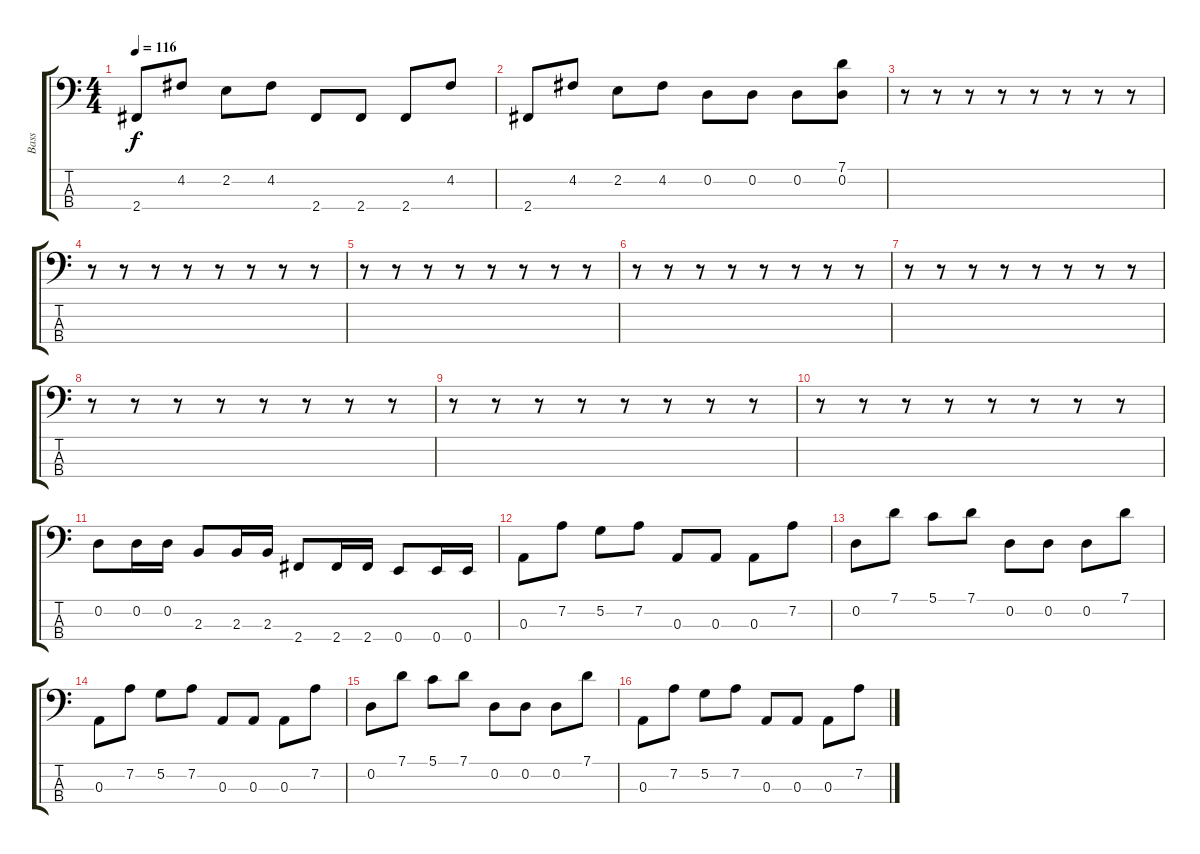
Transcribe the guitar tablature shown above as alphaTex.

\track ("Bass" "Bass") {instrument electricbasspick}
\staff {score tabs}
\tuning (G2 D2 A1 E1) {hide}
\ts (4 4)
\tempo 116
\clef f4
\ks c
2.4.8{dy f} 4.2.8 2.2.8 4.2.8 2.4.8 2.4.8 2.4.8 4.2.8 |
2.4.8 4.2.8 2.2.8 4.2.8 0.2.8 0.2.8 0.2.8 (7.1 0.2).8 |
r.8 r.8 r.8 r.8 r.8 r.8 r.8 r.8 |
r.8 r.8 r.8 r.8 r.8 r.8 r.8 r.8 |
r.8 r.8 r.8 r.8 r.8 r.8 r.8 r.8 |
r.8 r.8 r.8 r.8 r.8 r.8 r.8 r.8 |
r.8 r.8 r.8 r.8 r.8 r.8 r.8 r.8 |
r.8 r.8 r.8 r.8 r.8 r.8 r.8 r.8 |
r.8 r.8 r.8 r.8 r.8 r.8 r.8 r.8 |
r.8 r.8 r.8 r.8 r.8 r.8 r.8 r.8 |
0.2.8 0.2.16 0.2.16 2.3.8 2.3.16 2.3.16 2.4.8 2.4.16 2.4.16 0.4.8 0.4.16 0.4.16 |
0.3.8 7.2.8 5.2.8 7.2.8 0.3.8 0.3.8 0.3.8 7.2.8 |
0.2.8 7.1.8 5.1.8 7.1.8 0.2.8 0.2.8 0.2.8 7.1.8 |
0.3.8 7.2.8 5.2.8 7.2.8 0.3.8 0.3.8 0.3.8 7.2.8 |
0.2.8 7.1.8 5.1.8 7.1.8 0.2.8 0.2.8 0.2.8 7.1.8 |
0.3.8 7.2.8 5.2.8 7.2.8 0.3.8 0.3.8 0.3.8 7.2.8
